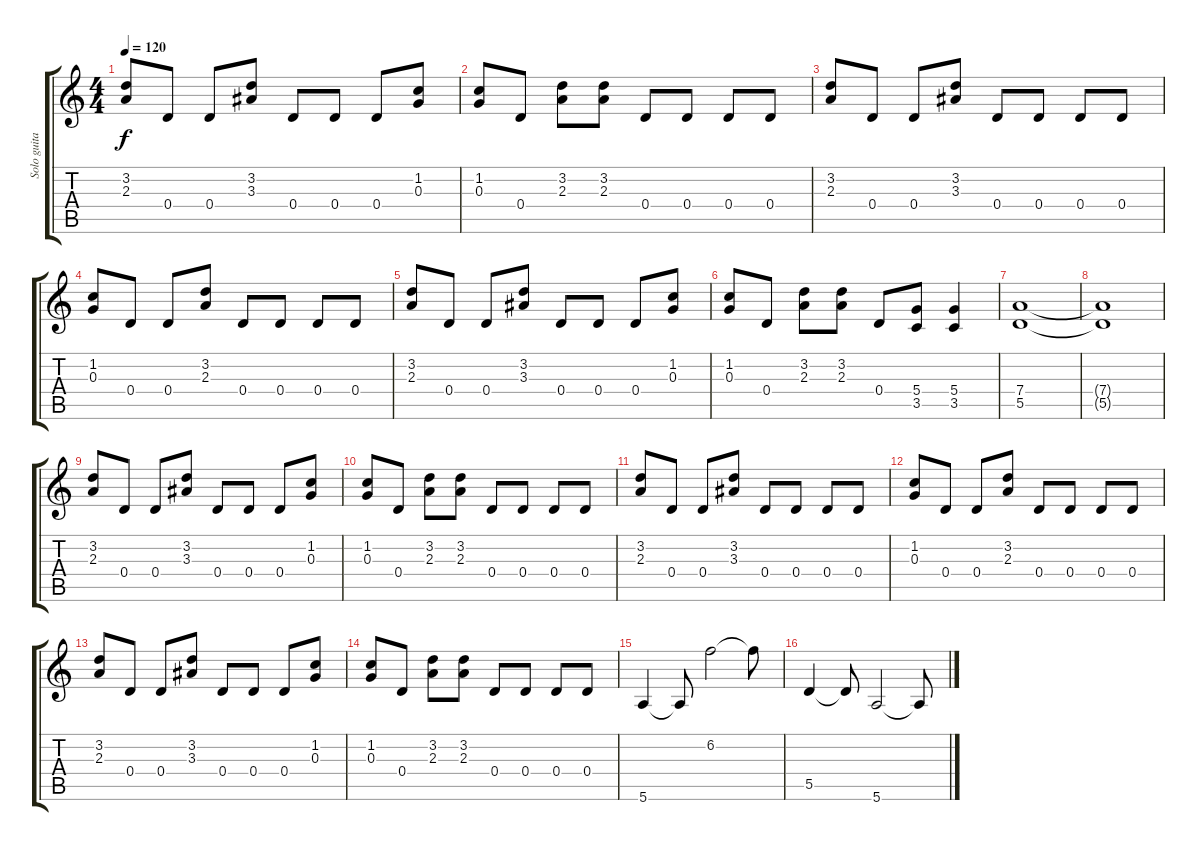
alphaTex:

\track ("Solo guitar" "Solo guita") {instrument distortionguitar}
\staff {score tabs}
\tuning (E4 B3 G3 D3 A2 E2) {hide}
\ts (4 4)
\tempo 120
\clef g2
\ks c
(3.2 2.3).8{dy f} 0.4.8 0.4.8 (3.2 3.3).8 0.4.8 0.4.8 0.4.8 (1.2 0.3).8 |
(1.2 0.3).8 0.4.8 (3.2 2.3).8 (3.2 2.3).8 0.4.8 0.4.8 0.4.8 0.4.8 |
(3.2 2.3).8 0.4.8 0.4.8 (3.2 3.3).8 0.4.8 0.4.8 0.4.8 0.4.8 |
(1.2 0.3).8 0.4.8 0.4.8 (3.2 2.3).8 0.4.8 0.4.8 0.4.8 0.4.8 |
(3.2 2.3).8 0.4.8 0.4.8 (3.2 3.3).8 0.4.8 0.4.8 0.4.8 (1.2 0.3).8 |
(1.2 0.3).8 0.4.8 (3.2 2.3).8 (3.2 2.3).8 0.4.8 (5.4 3.5).8 (5.4 3.5).4 |
(7.4 5.5).1 |
(7.4{t} 5.5{t}).1 |
(3.2 2.3).8 0.4.8 0.4.8 (3.2 3.3).8 0.4.8 0.4.8 0.4.8 (1.2 0.3).8 |
(1.2 0.3).8 0.4.8 (3.2 2.3).8 (3.2 2.3).8 0.4.8 0.4.8 0.4.8 0.4.8 |
(3.2 2.3).8 0.4.8 0.4.8 (3.2 3.3).8 0.4.8 0.4.8 0.4.8 0.4.8 |
(1.2 0.3).8 0.4.8 0.4.8 (3.2 2.3).8 0.4.8 0.4.8 0.4.8 0.4.8 |
(3.2 2.3).8 0.4.8 0.4.8 (3.2 3.3).8 0.4.8 0.4.8 0.4.8 (1.2 0.3).8 |
(1.2 0.3).8 0.4.8 (3.2 2.3).8 (3.2 2.3).8 0.4.8 0.4.8 0.4.8 0.4.8 |
5.6.4 5.6{t}.8 6.2.2 6.2{t}.8 |
5.5.4 5.5{t}.8 5.6.2 5.6{t}.8
